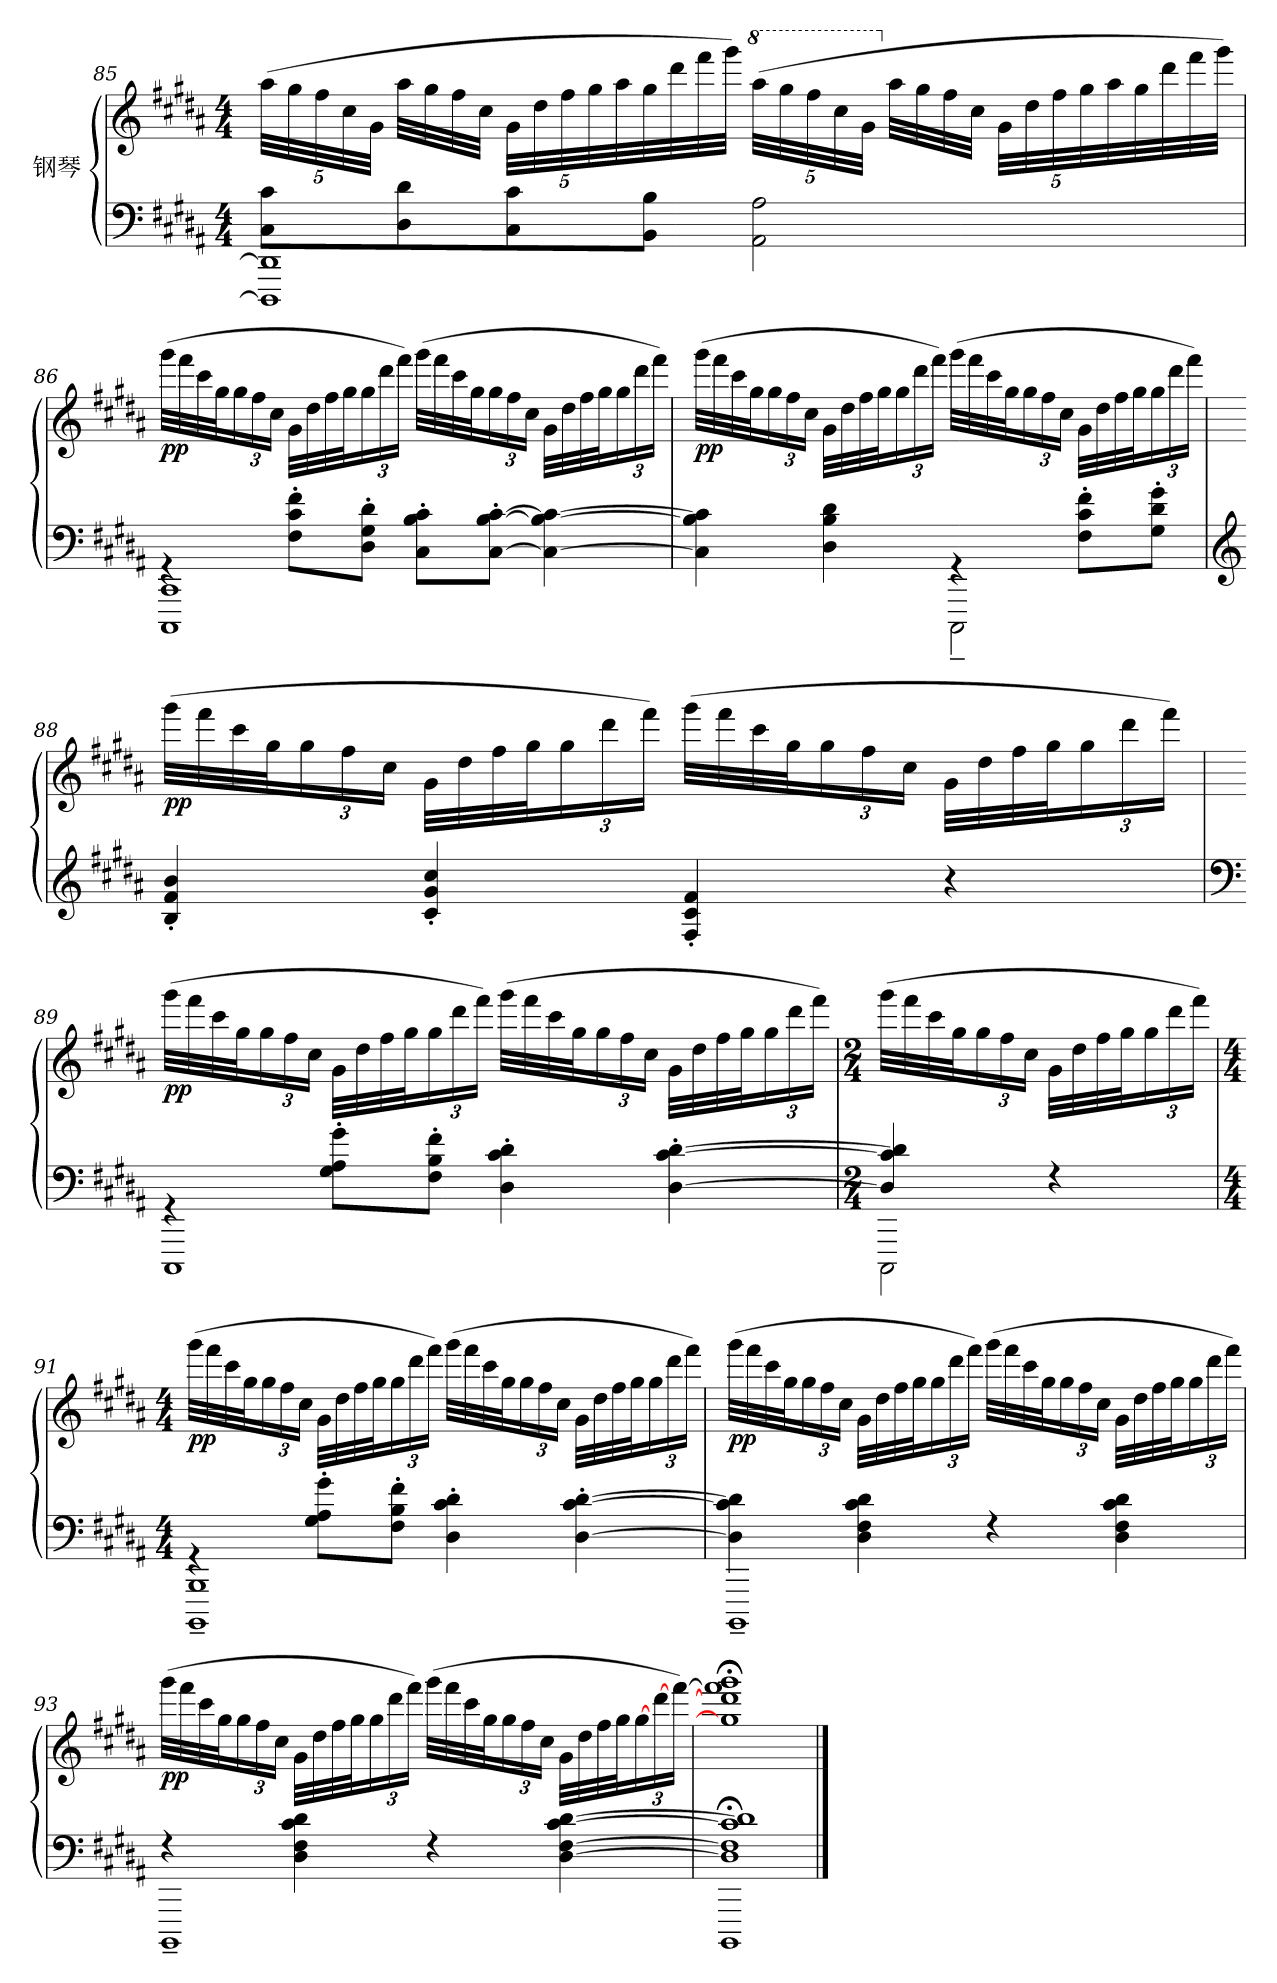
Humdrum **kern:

**kern	**kern	**dynam
*part1	*part1	*part1
*staff2	*staff1	*staff1/2
*I"钢琴	*	*
!!LO:LB:g=z
*clefF4	*clefG2	*
*k[f#c#g#d#a#]	*k[f#c#g#d#a#]	*
*M4/4	*M4/4	*
=85	=85	=85
*^	*	*
*	*	*Xbrackettup	*
8C#\ 8c#\L	1DDD##] 1DD##]	(>40aa#\LLL	.
.	.	40gg#\	.
.	.	40ff#\	.
.	.	40cc#\	.
.	.	40g#\JJJ	.
8D#\ 8d#\	.	32aa#\LLL	.
.	.	32gg#\	.
.	.	32ff#\	.
.	.	32cc#\JJJ	.
8C#\ 8c#\	.	40g#\LLL	.
.	.	40dd#\	.
.	.	40ff#\	.
.	.	40gg#\	.
.	.	40aa#\	.
8BB\ 8B\J	.	32gg#\	.
.	.	32ddd#\	.
.	.	32fff#\	.
.	.	32ggg#\JJJ)	.
*	*	*8va	*
2AA#\ 2A#\	.	(>40aaa#\LLL	.
.	.	40ggg#\	.
.	.	40fff#\	.
.	.	40ccc#\	.
.	.	40gg#\JJJ	.
*	*	*X8va	*
.	.	32aa#\LLL	.
.	.	32gg#\	.
.	.	32ff#\	.
.	.	32cc#\JJJ	.
.	.	40g#\LLL	.
.	.	40dd#\	.
.	.	40ff#\	.
.	.	40gg#\	.
.	.	40aa#\	.
.	.	32gg#\	.
.	.	32ddd#\	.
.	.	32fff#\	.
.	.	32ggg#\JJJ)	.
!!LO:LB:g=z
=86	=86	=86	=86
!	!	!	!LO:DY:b
4rGG	1CCC# 1CC#	(>32ggg#\LLL	pp
.	.	32fff#\	.
.	.	32ccc#\	.
.	.	32gg#\J	.
.	.	24gg#\	.
.	.	24ff#\	.
.	.	24cc#\JJ	.
8F#\' 8c#\' 8f#\'L	.	32g#\LLL	.
.	.	32dd#\	.
.	.	32ff#\	.
.	.	32gg#\J	.
8D#\' 8G#\' 8d#\'J	.	24gg#\	.
.	.	24ddd#\	.
.	.	24fff#\JJ)	.
8C#\' 8B\' 8c#\'L	.	(>32ggg#\LLL	.
.	.	32fff#\	.
.	.	32ccc#\	.
.	.	32gg#\J	.
[8C#\' [8B\' [8c#\'J	.	24gg#\	.
.	.	24ff#\	.
.	.	24cc#\JJ	.
4C#\_ 4B\_ 4c#\_	.	32g#\LLL	.
.	.	32dd#\	.
.	.	32ff#\	.
.	.	32gg#\J	.
.	.	24gg#\	.
.	.	24ddd#\	.
.	.	24fff#\JJ)	.
!!LO:PB:g=z
=87	=87	=87	=87
!	!	!	!LO:DY:b
4C#\] 4B\] 4c#\]	2ryy	(>32ggg#\LLL	pp
.	.	32fff#\	.
.	.	32ccc#\	.
.	.	32gg#\J	.
.	.	24gg#\	.
.	.	24ff#\	.
.	.	24cc#\JJ	.
4D#\ 4B\ 4d#\	.	32g#\LLL	.
.	.	32dd#\	.
.	.	32ff#\	.
.	.	32gg#\J	.
.	.	24gg#\	.
.	.	24ddd#\	.
.	.	24fff#\JJ)	.
4rGG	2CCC#~\	(>32ggg#\LLL	.
.	.	32fff#\	.
.	.	32ccc#\	.
.	.	32gg#\J	.
.	.	24gg#\	.
.	.	24ff#\	.
.	.	24cc#\JJ	.
8F#\' 8c#\' 8f#\'L	.	32g#\LLL	.
.	.	32dd#\	.
.	.	32ff#\	.
.	.	32gg#\J	.
8G#\' 8d#\' 8g#\'J	.	24gg#\	.
.	.	24ddd#\	.
.	.	24fff#\JJ)	.
*v	*v	*	*
!!LO:LB:g=z
=88	=88	=88
*clefG2	*	*
!	!	!LO:DY:b
4B/' 4f#/' 4b/'	(>32ggg#\LLL	pp
.	32fff#\	.
.	32ccc#\	.
.	32gg#\J	.
.	24gg#\	.
.	24ff#\	.
.	24cc#\JJ	.
4c#/' 4g#/' 4cc#/'	32g#\LLL	.
.	32dd#\	.
.	32ff#\	.
.	32gg#\J	.
.	24gg#\	.
.	24ddd#\	.
.	24fff#\JJ)	.
4F#/' 4c#/' 4f#/'	(>32ggg#\LLL	.
.	32fff#\	.
.	32ccc#\	.
.	32gg#\J	.
.	24gg#\	.
.	24ff#\	.
.	24cc#\JJ	.
4r	32g#\LLL	.
.	32dd#\	.
.	32ff#\	.
.	32gg#\J	.
.	24gg#\	.
.	24ddd#\	.
.	24fff#\JJ)	.
!!LO:LB:g=z
=89	=89	=89
*clefF4	*	*
*^	*	*
!	!	!	!LO:DY:b
4rGG	1CCC#	(>32ggg#\LLL	pp
.	.	32fff#\	.
.	.	32ccc#\	.
.	.	32gg#\J	.
.	.	24gg#\	.
.	.	24ff#\	.
.	.	24cc#\JJ	.
8G#\' 8A#\' 8g#\'L	.	32g#\LLL	.
.	.	32dd#\	.
.	.	32ff#\	.
.	.	32gg#\J	.
8F#\' 8B\' 8f#\'J	.	24gg#\	.
.	.	24ddd#\	.
.	.	24fff#\JJ)	.
4D#\' 4c#\' 4d#\'	.	(>32ggg#\LLL	.
.	.	32fff#\	.
.	.	32ccc#\	.
.	.	32gg#\J	.
.	.	24gg#\	.
.	.	24ff#\	.
.	.	24cc#\JJ	.
[4D#\' [4c#\' [4d#\'	.	32g#\LLL	.
.	.	32dd#\	.
.	.	32ff#\	.
.	.	32gg#\J	.
.	.	24gg#\	.
.	.	24ddd#\	.
.	.	24fff#\JJ)	.
!!LO:LB:g=z
=90	=90	=90	=90
*M2/4	*	*M2/4	*
4D#/] 4c#/] 4d#/]	2CCC#\	(>32ggg#\LLL	.
.	.	32fff#\	.
.	.	32ccc#\	.
.	.	32gg#\J	.
.	.	24gg#\	.
.	.	24ff#\	.
.	.	24cc#\JJ	.
4r	.	32g#\LLL	.
.	.	32dd#\	.
.	.	32ff#\	.
.	.	32gg#\J	.
.	.	24gg#\	.
.	.	24ddd#\	.
.	.	24fff#\JJ)	.
!!LO:LB:g=z
=91	=91	=91	=91
*M4/4	*	*M4/4	*
!	!	!	!LO:DY:b
4rGG	1BBBB~ 1BBB~	(>32ggg#\LLL	pp
.	.	32fff#\	.
.	.	32ccc#\	.
.	.	32gg#\J	.
.	.	24gg#\	.
.	.	24ff#\	.
.	.	24cc#\JJ	.
8G#\' 8A#\' 8g#\'L	.	32g#\LLL	.
.	.	32dd#\	.
.	.	32ff#\	.
.	.	32gg#\J	.
8F#\' 8B\' 8f#\'J	.	24gg#\	.
.	.	24ddd#\	.
.	.	24fff#\JJ)	.
4D#\' 4c#\' 4d#\'	.	(>32ggg#\LLL	.
.	.	32fff#\	.
.	.	32ccc#\	.
.	.	32gg#\J	.
.	.	24gg#\	.
.	.	24ff#\	.
.	.	24cc#\JJ	.
[4D#\' [4c#\' [4d#\'	.	32g#\LLL	.
.	.	32dd#\	.
.	.	32ff#\	.
.	.	32gg#\J	.
.	.	24gg#\	.
.	.	24ddd#\	.
.	.	24fff#\JJ)	.
!!LO:PB:g=z
=92	=92	=92	=92
!	!	!	!LO:DY:b
4D#\] 4c#\] 4d#\]	1BBBB~	(>32ggg#\LLL	pp
.	.	32fff#\	.
.	.	32ccc#\	.
.	.	32gg#\J	.
.	.	24gg#\	.
.	.	24ff#\	.
.	.	24cc#\JJ	.
4D#\ 4F#\ 4c#\ 4d#\	.	32g#\LLL	.
.	.	32dd#\	.
.	.	32ff#\	.
.	.	32gg#\J	.
.	.	24gg#\	.
.	.	24ddd#\	.
.	.	24fff#\JJ)	.
4r	.	(>32ggg#\LLL	.
.	.	32fff#\	.
.	.	32ccc#\	.
.	.	32gg#\J	.
.	.	24gg#\	.
.	.	24ff#\	.
.	.	24cc#\JJ	.
4D#\ 4F#\ 4c#\ 4d#\	.	32g#\LLL	.
.	.	32dd#\	.
.	.	32ff#\	.
.	.	32gg#\J	.
.	.	24gg#\	.
.	.	24ddd#\	.
.	.	24fff#\JJ)	.
!!LO:LB:g=z
=93	=93	=93	=93
!	!	!	!LO:DY:b
4r	1BBBB~	(>32ggg#\LLL	pp
.	.	32fff#\	.
.	.	32ccc#\	.
.	.	32gg#\J	.
.	.	24gg#\	.
.	.	24ff#\	.
.	.	24cc#\JJ	.
4D#\ 4F#\ 4c#\ 4d#\	.	32g#\LLL	.
.	.	32dd#\	.
.	.	32ff#\	.
.	.	32gg#\J	.
.	.	24gg#\	.
.	.	24ddd#\	.
.	.	24fff#\JJ)	.
4r	.	(>32ggg#\LLL	.
.	.	32fff#\	.
.	.	32ccc#\	.
.	.	32gg#\J	.
.	.	24gg#\	.
.	.	24ff#\	.
.	.	24cc#\JJ	.
[4D#\ [4F#\ [4c#\ [4d#\	.	32g#\LLL	.
.	.	32dd#\	.
.	.	32ff#\	.
.	.	32gg#\J	.
.	.	[24gg#\	.
.	.	[24ddd#\	.
.	.	[24fff#\JJ)	.
*v	*v	*	*
=94	=94	=94
1BBBB;< 1D#];< 1F#];< 1c#];< 1d#];<	1gg#];< 1ddd#];< 1fff#];< 1ggg#;<	.
==	==	==
*-	*-	*-
